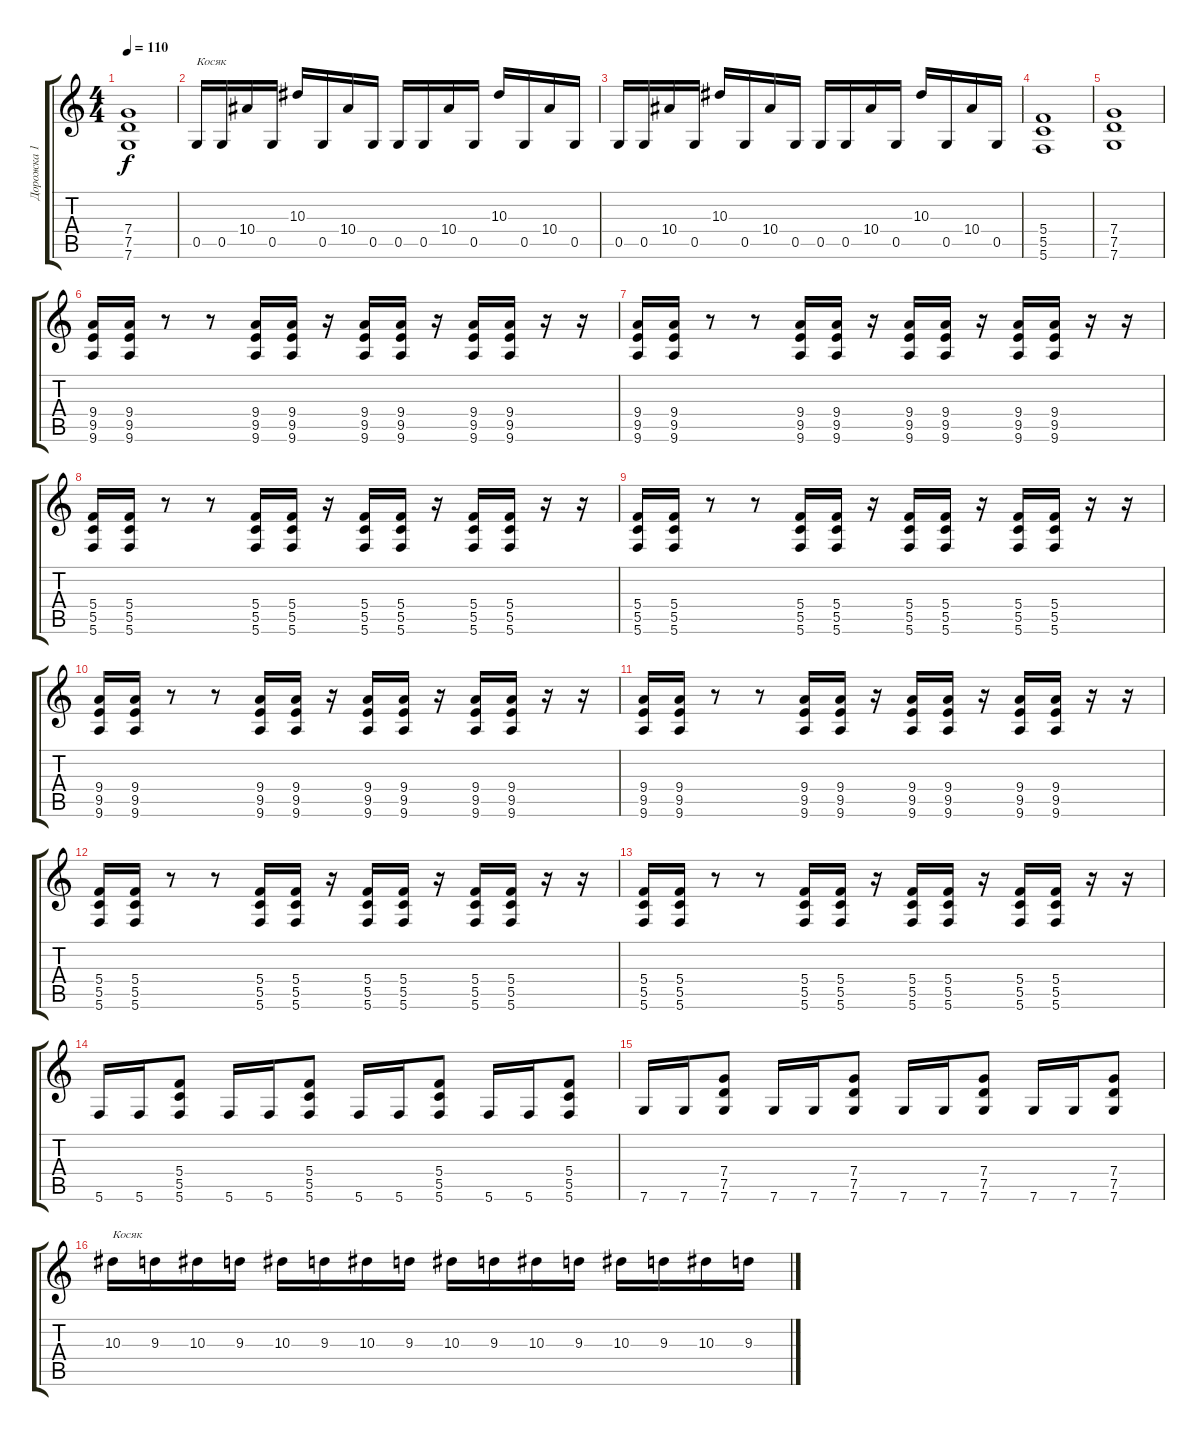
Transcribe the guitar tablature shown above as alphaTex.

\track ("Дорожка 1" "Дорожка 1") {instrument distortionguitar}
\staff {score tabs}
\tuning (D4 A3 F3 C3 G2 C2) {hide}
\ts (4 4)
\tempo 110
\clef g2
\ks c
(7.4 7.5 7.6).1{dy f} |
0.5.16{txt "Косяк"} 0.5.16 10.4.16 0.5.16 10.3.16 0.5.16 10.4.16 0.5.16 0.5.16 0.5.16 10.4.16 0.5.16 10.3.16 0.5.16 10.4.16 0.5.16 |
0.5.16 0.5.16 10.4.16 0.5.16 10.3.16 0.5.16 10.4.16 0.5.16 0.5.16 0.5.16 10.4.16 0.5.16 10.3.16 0.5.16 10.4.16 0.5.16 |
(5.4 5.5 5.6).1 |
(7.4 7.5 7.6).1 |
(9.4 9.5 9.6).16 (9.4 9.5 9.6).16 r.8 r.8 (9.4 9.5 9.6).16 (9.4 9.5 9.6).16 r.16 (9.4 9.5 9.6).16 (9.4 9.5 9.6).16 r.16 (9.4 9.5 9.6).16 (9.4 9.5 9.6).16 r.16 r.16 |
(9.4 9.5 9.6).16 (9.4 9.5 9.6).16 r.8 r.8 (9.4 9.5 9.6).16 (9.4 9.5 9.6).16 r.16 (9.4 9.5 9.6).16 (9.4 9.5 9.6).16 r.16 (9.4 9.5 9.6).16 (9.4 9.5 9.6).16 r.16 r.16 |
(5.4 5.5 5.6).16 (5.4 5.5 5.6).16 r.8 r.8 (5.4 5.5 5.6).16 (5.4 5.5 5.6).16 r.16 (5.4 5.5 5.6).16 (5.4 5.5 5.6).16 r.16 (5.4 5.5 5.6).16 (5.4 5.5 5.6).16 r.16 r.16 |
(5.4 5.5 5.6).16 (5.4 5.5 5.6).16 r.8 r.8 (5.4 5.5 5.6).16 (5.4 5.5 5.6).16 r.16 (5.4 5.5 5.6).16 (5.4 5.5 5.6).16 r.16 (5.4 5.5 5.6).16 (5.4 5.5 5.6).16 r.16 r.16 |
(9.4 9.5 9.6).16 (9.4 9.5 9.6).16 r.8 r.8 (9.4 9.5 9.6).16 (9.4 9.5 9.6).16 r.16 (9.4 9.5 9.6).16 (9.4 9.5 9.6).16 r.16 (9.4 9.5 9.6).16 (9.4 9.5 9.6).16 r.16 r.16 |
(9.4 9.5 9.6).16 (9.4 9.5 9.6).16 r.8 r.8 (9.4 9.5 9.6).16 (9.4 9.5 9.6).16 r.16 (9.4 9.5 9.6).16 (9.4 9.5 9.6).16 r.16 (9.4 9.5 9.6).16 (9.4 9.5 9.6).16 r.16 r.16 |
(5.4 5.5 5.6).16 (5.4 5.5 5.6).16 r.8 r.8 (5.4 5.5 5.6).16 (5.4 5.5 5.6).16 r.16 (5.4 5.5 5.6).16 (5.4 5.5 5.6).16 r.16 (5.4 5.5 5.6).16 (5.4 5.5 5.6).16 r.16 r.16 |
(5.4 5.5 5.6).16 (5.4 5.5 5.6).16 r.8 r.8 (5.4 5.5 5.6).16 (5.4 5.5 5.6).16 r.16 (5.4 5.5 5.6).16 (5.4 5.5 5.6).16 r.16 (5.4 5.5 5.6).16 (5.4 5.5 5.6).16 r.16 r.16 |
5.6.16 5.6.16 (5.4 5.5 5.6).8 5.6.16 5.6.16 (5.4 5.5 5.6).8 5.6.16 5.6.16 (5.4 5.5 5.6).8 5.6.16 5.6.16 (5.4 5.5 5.6).8 |
7.6.16 7.6.16 (7.4 7.5 7.6).8 7.6.16 7.6.16 (7.4 7.5 7.6).8 7.6.16 7.6.16 (7.4 7.5 7.6).8 7.6.16 7.6.16 (7.4 7.5 7.6).8 |
10.3.16{txt "Косяк" balance 0} 9.3.16 10.3.16 9.3.16 10.3.16 9.3.16 10.3.16 9.3.16 10.3.16 9.3.16 10.3.16 9.3.16 10.3.16 9.3.16 10.3.16 9.3.16
